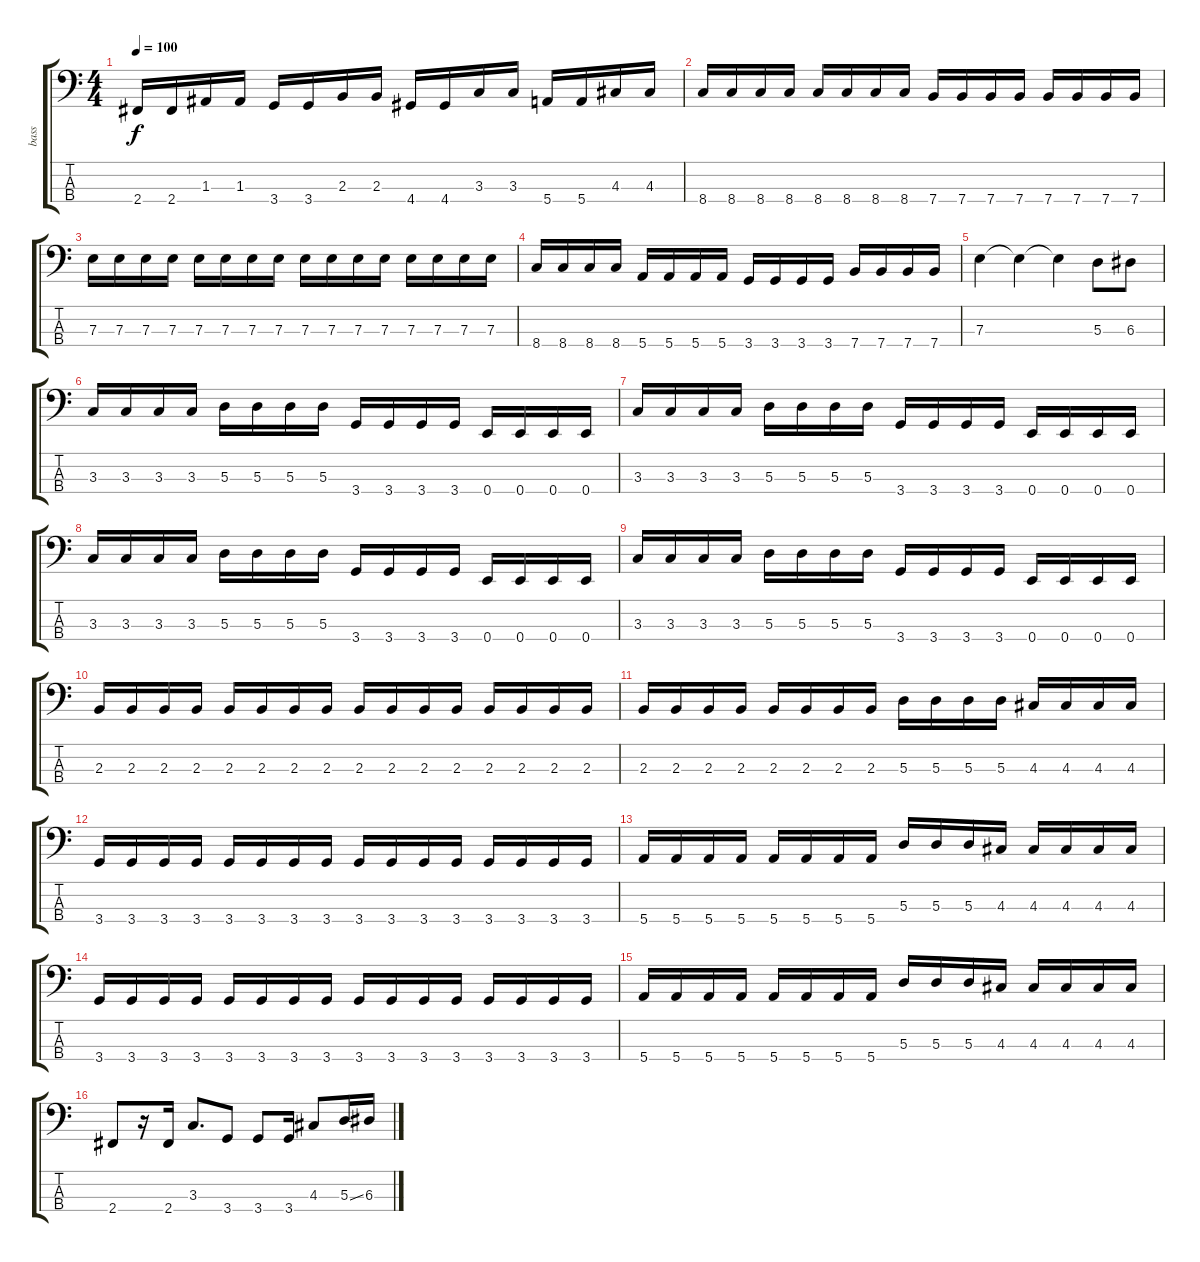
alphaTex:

\track ("bass" "bass") {instrument electricbasspick}
\staff {score tabs}
\tuning (G2 D2 A1 E1) {hide}
\ts (4 4)
\tempo 100
\clef f4
\ks c
2.4.16{dy f} 2.4.16 1.3.16 1.3.16 3.4.16 3.4.16 2.3.16 2.3.16 4.4.16 4.4.16 3.3.16 3.3.16 5.4.16 5.4.16 4.3.16 4.3.16 |
8.4.16 8.4.16 8.4.16 8.4.16 8.4.16 8.4.16 8.4.16 8.4.16 7.4.16 7.4.16 7.4.16 7.4.16 7.4.16 7.4.16 7.4.16 7.4.16 |
7.3.16 7.3.16 7.3.16 7.3.16 7.3.16 7.3.16 7.3.16 7.3.16 7.3.16 7.3.16 7.3.16 7.3.16 7.3.16 7.3.16 7.3.16 7.3.16 |
8.4.16 8.4.16 8.4.16 8.4.16 5.4.16 5.4.16 5.4.16 5.4.16 3.4.16 3.4.16 3.4.16 3.4.16 7.4.16 7.4.16 7.4.16 7.4.16 |
7.3.4 7.3{t}.4 7.3{t}.4 5.3.8 6.3.8 |
3.3.16 3.3.16 3.3.16 3.3.16 5.3.16 5.3.16 5.3.16 5.3.16 3.4.16 3.4.16 3.4.16 3.4.16 0.4.16 0.4.16 0.4.16 0.4.16 |
3.3.16 3.3.16 3.3.16 3.3.16 5.3.16 5.3.16 5.3.16 5.3.16 3.4.16 3.4.16 3.4.16 3.4.16 0.4.16 0.4.16 0.4.16 0.4.16 |
3.3.16 3.3.16 3.3.16 3.3.16 5.3.16 5.3.16 5.3.16 5.3.16 3.4.16 3.4.16 3.4.16 3.4.16 0.4.16 0.4.16 0.4.16 0.4.16 |
3.3.16 3.3.16 3.3.16 3.3.16 5.3.16 5.3.16 5.3.16 5.3.16 3.4.16 3.4.16 3.4.16 3.4.16 0.4.16 0.4.16 0.4.16 0.4.16 |
2.3.16 2.3.16 2.3.16 2.3.16 2.3.16 2.3.16 2.3.16 2.3.16 2.3.16 2.3.16 2.3.16 2.3.16 2.3.16 2.3.16 2.3.16 2.3.16 |
2.3.16 2.3.16 2.3.16 2.3.16 2.3.16 2.3.16 2.3.16 2.3.16 5.3.16 5.3.16 5.3.16 5.3.16 4.3.16 4.3.16 4.3.16 4.3.16 |
3.4.16 3.4.16 3.4.16 3.4.16 3.4.16 3.4.16 3.4.16 3.4.16 3.4.16 3.4.16 3.4.16 3.4.16 3.4.16 3.4.16 3.4.16 3.4.16 |
5.4.16 5.4.16 5.4.16 5.4.16 5.4.16 5.4.16 5.4.16 5.4.16 5.3.16 5.3.16 5.3.16 4.3.16 4.3.16 4.3.16 4.3.16 4.3.16 |
3.4.16 3.4.16 3.4.16 3.4.16 3.4.16 3.4.16 3.4.16 3.4.16 3.4.16 3.4.16 3.4.16 3.4.16 3.4.16 3.4.16 3.4.16 3.4.16 |
5.4.16 5.4.16 5.4.16 5.4.16 5.4.16 5.4.16 5.4.16 5.4.16 5.3.16 5.3.16 5.3.16 4.3.16 4.3.16 4.3.16 4.3.16 4.3.16 |
2.4.8 r.16 2.4.16 3.3.8{d} 3.4.8 3.4.8 3.4.16 4.3.8 5.3{ss}.16 6.3.16
